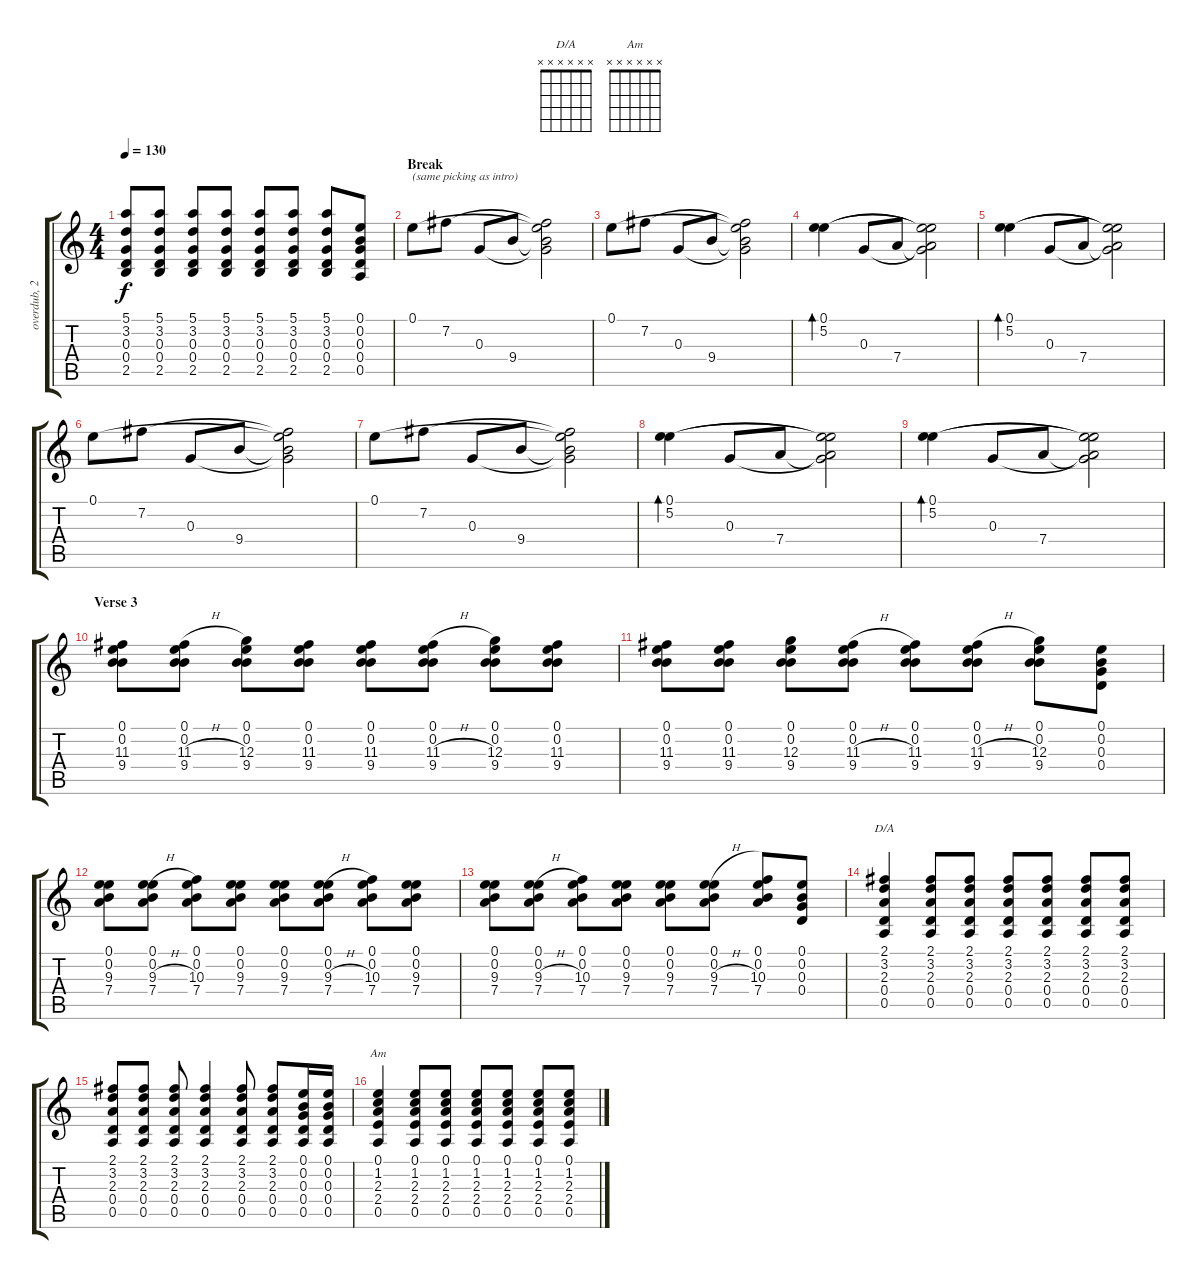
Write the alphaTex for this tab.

\track ("overdub, 2nd guitar solo" "overdub, 2") {instrument overdrivenguitar}
\staff {score tabs}
\tuning (E4 B3 G3 D3 A2 E2) {hide}
\chord ("D/A" x x x x x x) {firstfret 0}
\chord ("Am" x x x x x x) {firstfret 0}
\ts (4 4)
\tempo 130
\clef g2
\ks c
(5.1 3.2 0.3 0.4 2.5).8{dy f} (5.1 3.2 0.3 0.4 2.5).8 (5.1 3.2 0.3 0.4 2.5).8 (5.1 3.2 0.3 0.4 2.5).8 (5.1 3.2 0.3 0.4 2.5).8 (5.1 3.2 0.3 0.4 2.5).8 (5.1 3.2 0.3 0.4 2.5).8 (0.1 0.2 0.3 0.4 0.5).8 |
\section ("" "Break")
0.1.8{txt "(same picking as intro)"} 7.2.8 0.3.8 9.4.8 (0.1{t} 7.2{t} 0.3{t} 9.4{t}).2 |
0.1.8 7.2.8 0.3.8 9.4.8 (0.1{t} 7.2{t} 0.3{t} 9.4{t}).2 |
(0.1 5.2).4{bd 240} 0.3.8 7.4.8 (0.1{t} 5.2{t} 0.3{t} 7.4{t}).2 |
(0.1 5.2).4{bd 240} 0.3.8 7.4.8 (0.1{t} 5.2{t} 0.3{t} 7.4{t}).2 |
0.1.8 7.2.8 0.3.8 9.4.8 (0.1{t} 7.2{t} 0.3{t} 9.4{t}).2 |
0.1.8 7.2.8 0.3.8 9.4.8 (0.1{t} 7.2{t} 0.3{t} 9.4{t}).2 |
(0.1 5.2).4{bd 240} 0.3.8 7.4.8 (0.1{t} 5.2{t} 0.3{t} 7.4{t}).2 |
(0.1 5.2).4{bd 240} 0.3.8 7.4.8 (0.1{t} 5.2{t} 0.3{t} 7.4{t}).2 |
\section ("" "Verse 3")
(0.1 0.2 11.3 9.4).8 (0.1 0.2 11.3{h} 9.4).8 (0.1 0.2 12.3 9.4).8 (0.1 0.2 11.3 9.4).8 (0.1 0.2 11.3 9.4).8 (0.1 0.2 11.3{h} 9.4).8 (0.1 0.2 12.3 9.4).8 (0.1 0.2 11.3 9.4).8 |
(0.1 0.2 11.3 9.4).8 (0.1 0.2 11.3 9.4).8 (0.1 0.2 12.3 9.4).8 (0.1 0.2 11.3{h} 9.4).8 (0.1 0.2 11.3 9.4).8 (0.1 0.2 11.3{h} 9.4).8 (0.1 0.2 12.3 9.4).8 (0.1 0.2 0.3 0.4).8 |
(0.1 0.2 9.3 7.4).8 (0.1 0.2 9.3{h} 7.4).8 (0.1 0.2 10.3 7.4).8 (0.1 0.2 9.3 7.4).8 (0.1 0.2 9.3 7.4).8 (0.1 0.2 9.3{h} 7.4).8 (0.1 0.2 10.3 7.4).8 (0.1 0.2 9.3 7.4).8 |
(0.1 0.2 9.3 7.4).8 (0.1 0.2 9.3{h} 7.4).8 (0.1 0.2 10.3 7.4).8 (0.1 0.2 9.3 7.4).8 (0.1 0.2 9.3 7.4).8 (0.1 0.2 9.3{h} 7.4).8 (0.1 0.2 10.3 7.4).8 (0.1 0.2 0.3 0.4).8 |
(2.1 3.2 2.3 0.4 0.5).4{ch "D/A"} (2.1 3.2 2.3 0.4 0.5).8 (2.1 3.2 2.3 0.4 0.5).8 (2.1 3.2 2.3 0.4 0.5).8 (2.1 3.2 2.3 0.4 0.5).8 (2.1 3.2 2.3 0.4 0.5).8 (2.1 3.2 2.3 0.4 0.5).8 |
(2.1 3.2 2.3 0.4 0.5).8 (2.1 3.2 2.3 0.4 0.5).8 (2.1 3.2 2.3 0.4 0.5).8 (2.1 3.2 2.3 0.4 0.5).4 (2.1 3.2 2.3 0.4 0.5).8 (2.1 3.2 2.3 0.4 0.5).8 (0.1 0.2 0.3 0.4 0.5).16 (0.1 0.2 0.3 0.4 0.5).16 |
(0.1 1.2 2.3 2.4 0.5).4{ch "Am"} (0.1 1.2 2.3 2.4 0.5).8 (0.1 1.2 2.3 2.4 0.5).8 (0.1 1.2 2.3 2.4 0.5).8 (0.1 1.2 2.3 2.4 0.5).8 (0.1 1.2 2.3 2.4 0.5).8 (0.1 1.2 2.3 2.4 0.5).8
